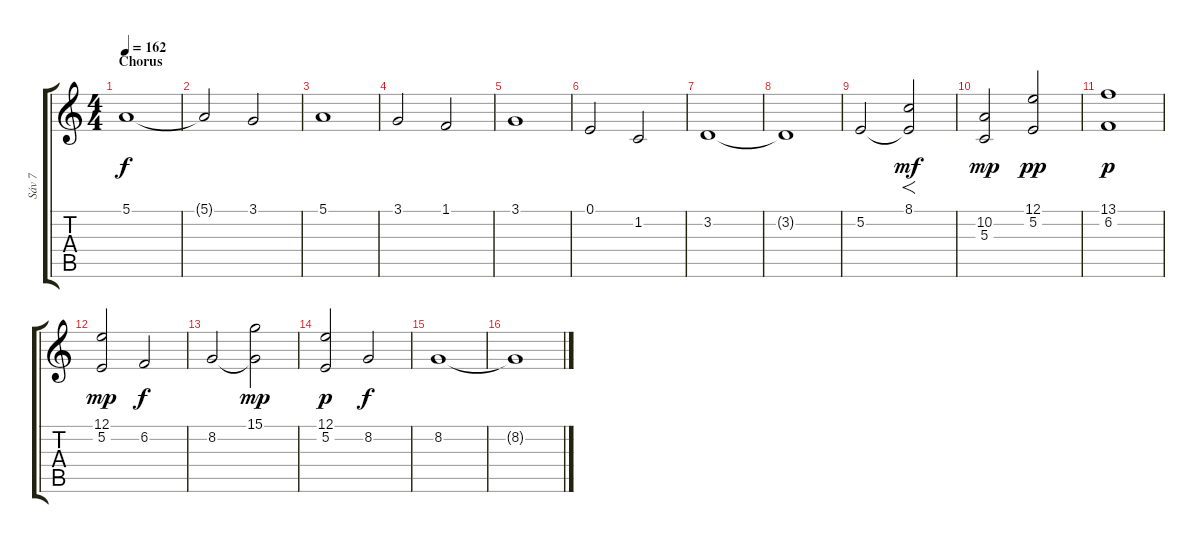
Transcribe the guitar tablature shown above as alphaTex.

\track ("Sáv 7" "Sáv 7") {instrument lead6voice}
\staff {score tabs}
\tuning (E4 B3 G3 D3 A2 E2) {hide}
\ts (4 4)
\section ("" "Chorus")
\tempo 162
\clef g2
\ks c
5.1.1{dy f} |
5.1{t}.2 3.1.2 |
5.1.1 |
3.1.2 1.1.2 |
3.1.1 |
0.1.2 1.2.2 |
3.2.1 |
3.2{t}.1 |
5.2.2 (8.1 5.2{t}).2{f dy mf} |
(10.2 5.3).2{dy mp} (12.1 5.2).2{dy pp} |
(13.1 6.2).1{dy p} |
(12.1 5.2).2{dy mp} 6.2.2{dy f} |
8.2.2 (15.1 8.2{t}).2{dy mp} |
(12.1 5.2).2{dy p} 8.2.2{dy f} |
8.2.1 |
8.2{t}.1
